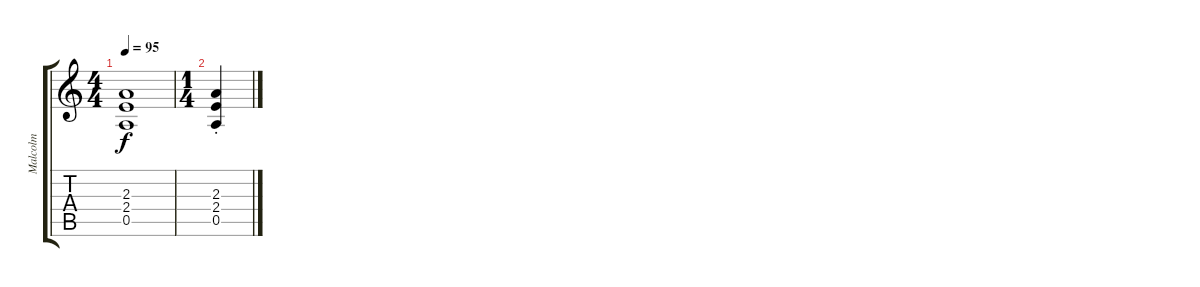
\track ("Malcolm" "Malcolm") {instrument overdrivenguitar}
\staff {score tabs}
\tuning (E4 B3 G3 D3 A2 E2) {hide}
\ts (4 4)
\tempo 95
\clef g2
\ks c
(2.3{t} 2.4{t} 0.5{t}).1{dy f} |
\ts (1 4)
(2.3{st} 2.4{st} 0.5{st}).4
